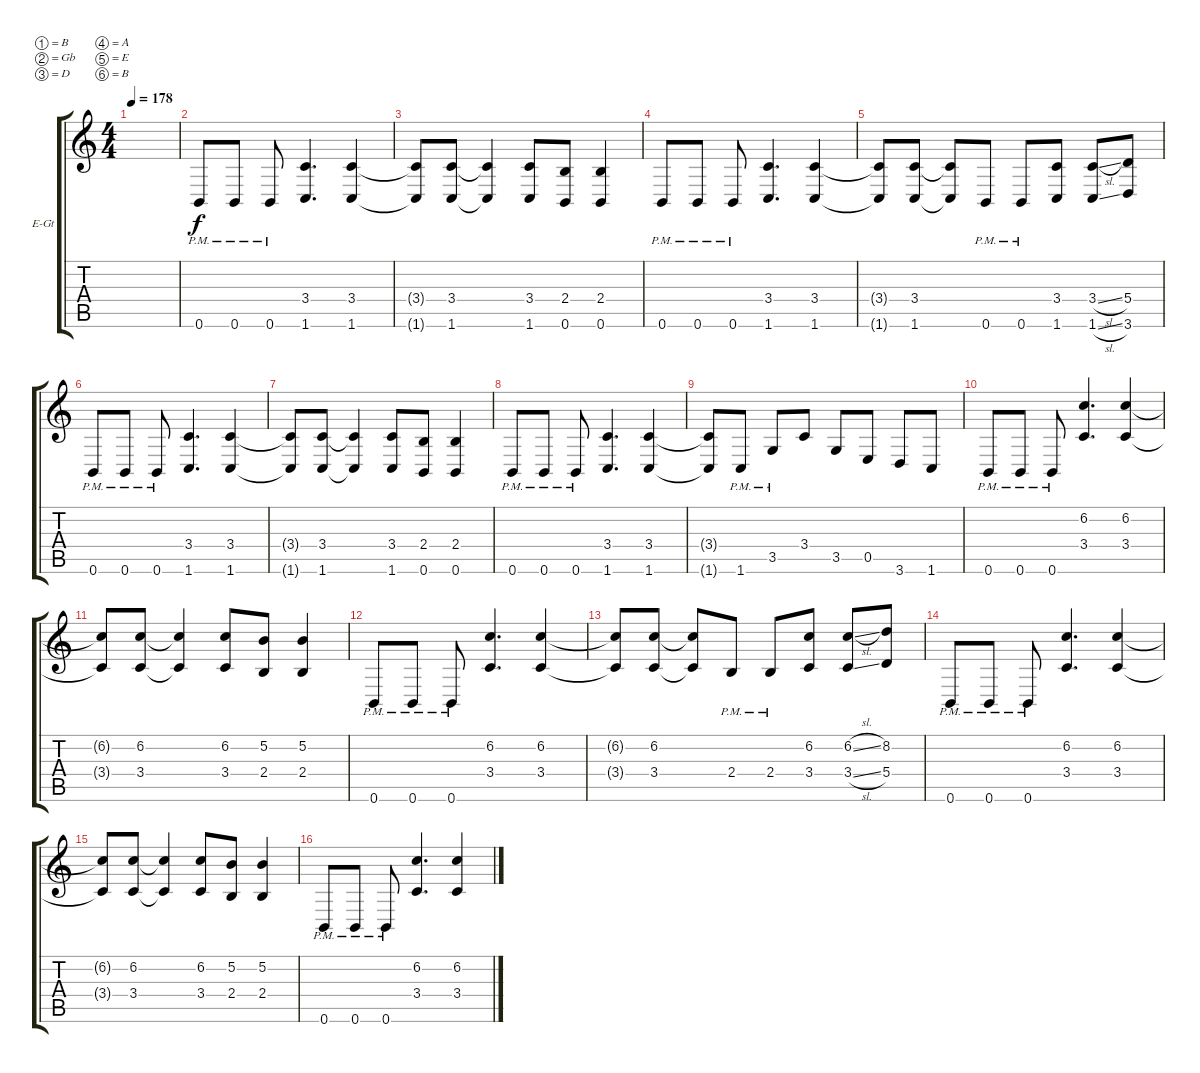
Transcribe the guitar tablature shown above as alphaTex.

\bracketExtendMode groupsimilarinstruments
\firstSystemTrackNameOrientation horizontal
\otherSystemsTrackNameOrientation horizontal
\track ("Electric Guitar 2" "E-Gt") {instrument distortionguitar}
\staff {score tabs}
\tuning (B3 Gb3 D3 A2 E2 B1)
\ts (4 4)
\tempo 178
\clef g2
\ks c
|
0.6{pm}.8 0.6{pm}.8 0.6{pm}.8 (1.6 3.4).4{d} (1.6 3.4).4 |
(3.4{t} 1.6{t}).8 (1.6 3.4).8 (1.6{t} 3.4{t}).4 (1.6 3.4).8 (0.6 2.4).8 (0.6 2.4).4 |
0.6{pm}.8 0.6{pm}.8 0.6{pm}.8 (1.6 3.4).4{d} (1.6 3.4).4 |
(3.4{t} 1.6{t}).8 (1.6 3.4).8 (1.6{t} 3.4{t}).8 0.6{pm}.8 0.6{pm}.8 (1.6 3.4).8 (1.6{sl} 3.4{sl}).8 (3.6 5.4).8 |
0.6{pm}.8 0.6{pm}.8 0.6{pm}.8 (1.6 3.4).4{d} (1.6 3.4).4 |
(3.4{t} 1.6{t}).8 (1.6 3.4).8 (1.6{t} 3.4{t}).4 (1.6 3.4).8 (0.6 2.4).8 (0.6 2.4).4 |
0.6{pm}.8 0.6{pm}.8 0.6{pm}.8 (1.6 3.4).4{d} (1.6 3.4).4 |
(3.4{t} 1.6{t}).8 1.6{pm}.8 3.5{pm}.8 3.4.8 3.5.8 0.5.8 3.6.8 1.6.8 |
0.6{pm}.8 0.6{pm}.8 0.6{pm}.8 (3.4 6.2).4{d} (6.2 3.4).4 |
(3.4{t} 6.2{t}).8 (6.2 3.4).8 (3.4{t} 6.2{t}).4 (3.4 6.2).8 (2.4 5.2).8 (2.4 5.2).4 |
0.6{pm}.8 0.6{pm}.8 0.6{pm}.8 (3.4 6.2).4{d} (6.2 3.4).4 |
(3.4{t} 6.2{t}).8 (6.2 3.4).8 (3.4{t} 6.2{t}).8 2.4{pm}.8 2.4{pm}.8 (3.4 6.2).8 (3.4{sl} 6.2{sl}).8 (5.4 8.2).8 |
0.6{pm}.8 0.6{pm}.8 0.6{pm}.8 (3.4 6.2).4{d} (6.2 3.4).4 |
(3.4{t} 6.2{t}).8 (6.2 3.4).8 (3.4{t} 6.2{t}).4 (3.4 6.2).8 (2.4 5.2).8 (2.4 5.2).4 |
0.6{pm}.8 0.6{pm}.8 0.6{pm}.8 (3.4 6.2).4{d} (6.2 3.4).4
